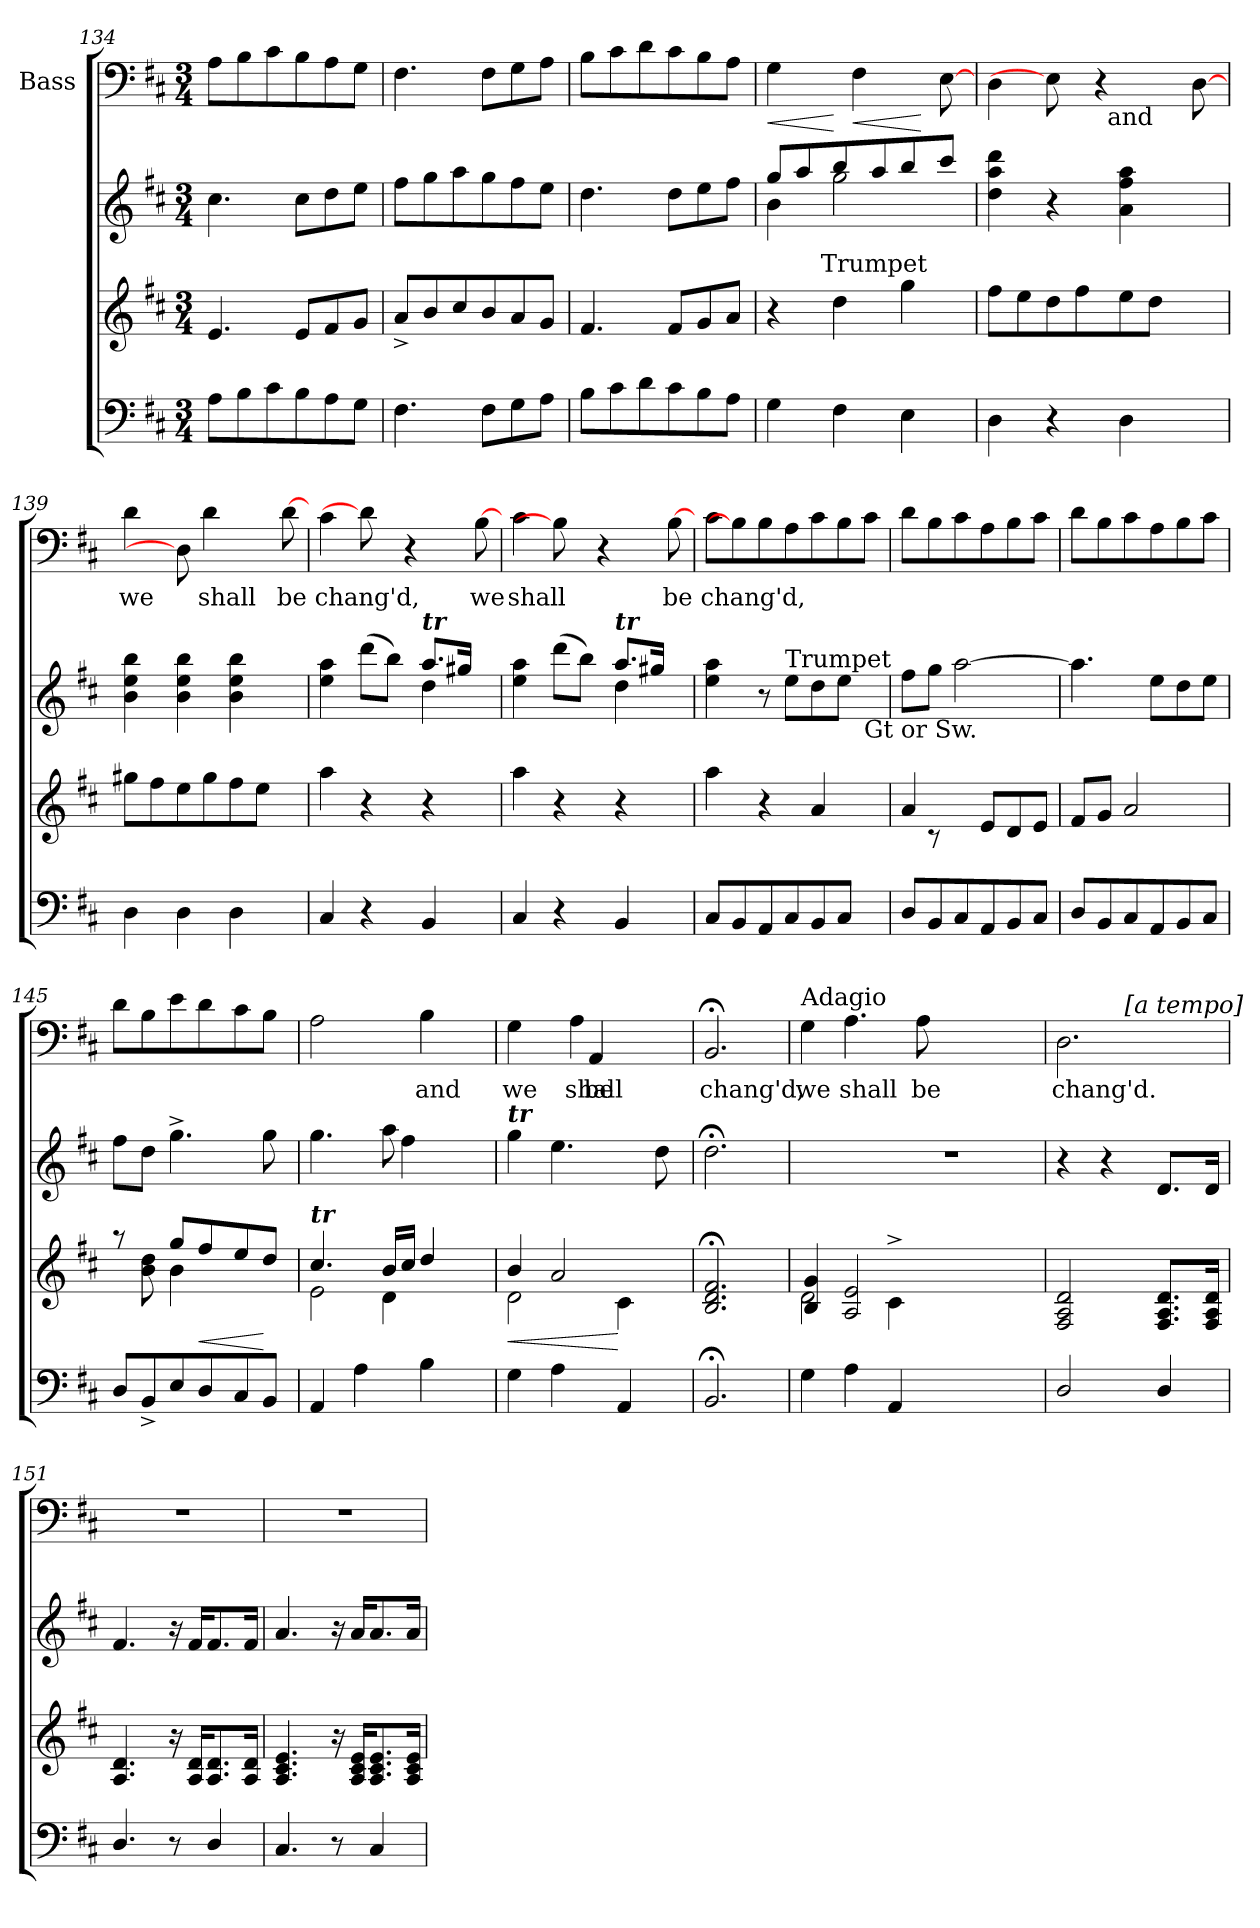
**kern	**kern	**dynam	**kern	**kern	**text	**dynam
*part4	*part3	*part3	*part2	*part1	*part1	*part1
*staff4	*staff3	*staff3	*staff2	*staff1	*staff1	*staff1
*	*	*	*	*I"Bass	*	*
!!LO:LB:g=z
*clefF4	*clefG2	*	*clefG2	*clefF4	*	*
*k[f#c#]	*k[f#c#]	*	*k[f#c#]	*k[f#c#]	*	*
*D:	*D:	*	*D:	*D:	*	*
*M3/4	*M3/4	*	*M3/4	*M3/4	*	*
=134	=134	=134	=134	=134	=134	=134
8A\L	4.e/	.	4.cc#\	8A\L	.	.
8B\	.	.	.	8B\	.	.
8c#\	.	.	.	8c#\	.	.
8B\	8e/L	.	8cc#\L	8B\	.	.
8A\	8f#/	.	8dd\	8A\	.	.
8G\J	8g/J	.	8ee\J	8G\J	.	.
=135!	=135!	=135!	=135!	=135!	=135!	=135!
4.F#\	8a^</L	.	8ff#\L	4.F#\	.	.
.	8b/	.	8gg\	.	.	.
.	8cc#/	.	8aa\	.	.	.
8F#\L	8b/	.	8gg\	8F#\L	.	.
8G\	8a/	.	8ff#\	8G\	.	.
8A\J	8g/J	.	8ee\J	8A\J	.	.
=136!	=136!	=136!	=136!	=136!	=136!	=136!
8B\L	4.f#/	.	4.dd\	8B\L	.	.
8c#\	.	.	.	8c#\	.	.
8d\	.	.	.	8d\	.	.
8c#\	8f#/L	.	8dd\L	8c#\	.	.
8B\	8g/	.	8ee\	8B\	.	.
8A\J	8a/J	.	8ff#\J	8A\J	.	.
=137!	=137!	=137!	=137!	=137!	=137!	=137!
*	*	*	*^	*	*	*
!	!	!	!	!	!	!	!LO:HP:b
!	!	!	!	!	!	!	!LO:HP:n=1:b
*	*^	*	*	*	*	*	*
4G\	4r	8..ryy	.	4b\	8gg/L	4G\	.	< <
.	.	.	.	.	8aa/	.	.	.
!	!	!LO:TX:a:t=Trumpet	!	!	!	!	!	!
.	.	2ryy	.	.	.	.	.	.
4F#\	4dd\	.	.	2gg\	8bb/	16ryy	.	[
!	!	!	!	!	!	!	!	!LO:HP:b
.	.	.	.	.	.	4F#\	.	<
.	.	.	.	.	8aa/	.	.	.
4E\	4gg\	.	.	.	8bb/	.	.	.
.	.	.	.	.	.	16ryy	.	[
.	.	.	.	.	8ccc#/J	[8E\	.	.
.	.	32ryy	.	.	.	.	.	.
*	*	*	*	*v	*v	*	*	*
.	.	.	.	.	.	.	[
*	*v	*v	*	*	*	*	*
=138!	=138!	=138!	=138!	=138!	=138!	=138!
*	*	*	*	*^	*	*
4D\	8ff#\L	.	4dd\ 4aa\ 4ddd\	4D\	4...ryy	.	.
.	8ee\	.	.	.	.	.	.
4r	8dd\	.	4r	8E\]	.	.	.
.	8ff#\	.	.	16ryy	.	.	.
.	.	.	.	4r	.	.	.
!	!	!	!	!	!LO:TX:b:t=and	!	!
.	.	.	.	.	4ryy	.	.
4D\	8ee\	.	4a\ 4ff#\ 4aa\	.	.	.	.
.	8dd\J	.	.	.	.	.	.
.	.	.	.	16ryy	.	.	.
.	.	.	.	.	8ryy	.	.
8ryy	8ryy	.	8ryy	[8D\	.	.	.
.	.	.	.	.	32ryy	.	.
!!LO:LB:g=z
=139!	=139!	=139!	=139!	=139!	=139!	=139!	=139!
!	!	!	!	!	!	!LO:LY:b	!
*	*	*	*	*v	*v	*	*
4D\	8gg#X\L	.	4b\ 4ee\ 4bb\	4d\	we	.
.	8ff#\	.	.	.	.	.
4D\	8ee\	.	4b\ 4ee\ 4bb\	8D\]	.	.
!	!	!	!	!	!LO:LY:b	!
.	8gg#\	.	.	4d\	shall	.
4D\	8ff#\	.	4b\ 4ee\ 4bb\	.	.	.
.	8ee\J	.	.	8ryy	.	.
!	!	!	!	!	!LO:LY:b	!
8ryy	8ryy	.	8ryy	[8d\	be	.
=140!	=140!	=140!	=140!	=140!	=140!	=140!
*	*	*	*^	*	*	*
!	!	!	!	!	!	!LO:LY:b	!
4C#/	4aa\	.	4ee\ 4aa\	2ryy	4c#\	chang'd,	.
4r	4r	.	(>8ddd\L	.	8d\]	.	.
.	.	.	8bb\J)	.	16ryy	.	.
.	.	.	.	.	4r	.	.
!	!	!	!LO:TX:a:Bi:t=tr	!	!	!	!
4BB/	4ra	.	4dd\	8.aa/L	.	.	.
.	.	.	.	16gg#X/Jk	16ryy	.	.
!	!	!	!	!	!	!LO:LY:b	!
8ryy	8ryy	.	8ryy	8ryy	[8B\	we	.
=141!	=141!	=141!	=141!	=141!	=141!	=141!	=141!
!	!	!	!	!	!	!LO:LY:b	!
4C#/	4aa\	.	4ee\ 4aa\	2ryy	4c#\	shall	.
4r	4r	.	(>8ddd\L	.	8B\]	.	.
.	.	.	8bb\J)	.	16ryy	.	.
.	.	.	.	.	4r	.	.
!	!	!	!LO:TX:a:Bi:t=tr	!	!	!	!
4BB/	4r	.	4dd\	8.aa/L	.	.	.
.	.	.	.	16gg#X/Jk	16ryy	.	.
!	!	!	!	!	!	!LO:LY:b	!
8ryy	8ryy	.	8ryy	8ryy	[8B\	be	.
=142!	=142!	=142!	=142!	=142!	=142!	=142!	=142!
!	!	!	!	!	!	!LO:LY:b	!
*	*	*	*v	*v	*	*	*
8C#/L	4aa\	.	4ee\ 4aa\	8c#\L	chang'd,	.
8BB/	.	.	.	8B\]	.	.
8AA/	4r	.	8r	8B\	.	.
!	!	!	!LO:TX:a:t=Trumpet	!	!	!
8C#/	.	.	8ee\L	8A\	.	.
8BB/	4a/	.	8dd\	8c#\	.	.
8C#/J	.	.	8ee\J	8B\	.	.
!	!	!	!LO:TX:b:t=Gt or Sw.	!	!	!
8ryy	8ryy	.	8ryy	8c#\J	.	.
=143!	=143!	=143!	=143!	=143!	=143!	=143!
*	*^	*	*	*	*	*
8D/L	4a/	8ryy	.	8ff#\L	8d\L	.	.
8BB/	.	8rc	.	8gg\J	8B\	.	.
8C#/	2ryy	8ryy	.	[>2aa\	8c#\	.	.
8AA/	.	8e/L	.	.	8A\	.	.
8BB/	.	8d/	.	.	8B\	.	.
8C#/J	.	8e/J	.	.	8c#\J	.	.
*	*v	*v	*	*	*	*	*
!!LO:PB:g=z
=144!	=144!	=144!	=144!	=144!	=144!	=144!
8D/L	8f#/L	.	4.aa\]	8d\L	.	.
8BB/	8g/J	.	.	8B\	.	.
8C#/	2a/	.	.	8c#\	.	.
8AA/	.	.	8ee\L	8A\	.	.
8BB/	.	.	8dd\	8B\	.	.
8C#/J	.	.	8ee\J	8c#\J	.	.
=145!	=145!	=145!	=145!	=145!	=145!	=145!
*	*^	*	*	*	*	*
*	*	*^	*	*	*	*	*
8D/L	8raa	4ryy	4ryy	.	8ff#\L	8d\L	.	.
8BB^</	8b\ 8dd\	.	.	.	8dd\J	8B\	.	.
8E/	8ryy	4b\	8gg/L	.	4.gg^>\	8e\	.	.
!	!	!	!	!LO:HP:b	!	!	!	!
8D/	32ryy	.	8ff#/	<	.	8d\	.	.
.	4ryy	.	.	.	.	.	.	.
8C#/	.	4ryy	8ee/	.	.	8c#\	.	.
8BB/J	.	.	8dd/J	[	8gg\	8B\J	.	.
.	16.ryy	.	.	.	.	.	.	.
=146!	=146!	=146!	=146!	=146!	=146!	=146!	=146!	=146!
*	*	*	*	*	*^	*	*	*
!	!LO:TX:a:Bi:t=tr	!	!	!	!	!	!	!	!
4AA/	2e\	4.cc#/	4.ryy	.	4.gg\	4..ryy	2A\	.	.
4A\	.	.	.	.	.	.	.	.	.
.	.	16b/LL	4d\	.	8aa\	.	.	.	.
.	.	16cc#/JJ	.	.	.	4ff#\	.	.	.
!	!	!	!	!	!	!	!	!LO:LY:b	!
4B\	4ryy	4dd/	.	.	16ryy	.	4B\	and	.
.	.	.	.	.	8.ryy	.	.	.	.
.	.	.	8ryy	.	.	.	.	.	.
.	.	.	.	.	.	16ryy	.	.	.
*	*v	*v	*v	*	*	*	*	*	*
=147!	=147!	=147!	=147!	=147!	=147!	=147!	=147!
!	!	!	!LO:TX:a:Bi:t=tr	!	!	!	!
!	!	!LO:HP:b	!	!	!	!LO:LY:b	!
*	*^	*	*	*	*^	*	*
4G\	2d\	4b/	<	2ryy	4gg\	4G\	4.ryy	we	.
4A\	.	2a/	.	.	4.ee\	16ryy	.	.	.
!	!	!	!	!	!	!	!	!LO:LY:b	!
.	.	.	.	.	.	4A\	.	shall	.
!	!	!	!	!	!	!	!	!LO:LY:b	!
.	.	.	.	.	.	.	4AA/	be	.
4AA/	4c#\	.	[	4ryy	.	.	.	.	.
.	.	.	.	.	.	8ryy	.	.	.
.	.	.	.	.	8dd\	.	8ryy	.	.
.	.	.	.	.	.	16ryy	.	.	.
*	*v	*v	*	*	*	*v	*v	*	*
*	*	*	*v	*v	*	*	*
=148!	=148!	=148!	=148!	=148!	=148!	=148!
!	!	!	!	!	!LO:LY:b	!
2.BB;/	2.B/; 2.d/; 2.f#/;	.	2.dd;<\	2.BB;/	chang'd,	.
=149!	=149!	=149!	=149!	=149!	=149!	=149!
*	*^	*	*	*	*	*
!	!	!	!	!	!LO:TX:a:t=Adagio	!	!
!	!	!	!	!	!	!LO:LY:b	!
4G\	2d\	4B/ 4g/	.	2.ryy	4G\	we	.
!	!	!	!	!	!	!LO:LY:b	!
4A\	.	2A/ 2e/	.	.	4.A\	shall	.
4AA/	4c#^<\	.	.	.	.	.	.
!	!	!	!	!	!	!LO:LY:b	!
.	.	.	.	.	8A\	be	.
1ryy	1ryy	1ryy	.	1r	1ryy	.	.
!!LO:LB:g=z
=150!	=150!	=150!	=150!	=150!	=150!	=150!	=150!
!	!	!	!	!	!LO:TX:a:t=G	!	!
!	!	!	!	!	!	!LO:LY:b	!
*	*v	*v	*	*	*^	*	*
2D/	2F#/ 2A/ 2d/	.	4r	2.D\	4ryy	chang'd.	.
.	.	.	4r	.	16.ryy	.	.
!	!	!	!	!	!LO:TX:a:t=[a tempo]	!	!
.	.	.	.	.	4ryy	.	.
4D/	8.F#/ 8.A/ 8.d/L	.	8.d/L	.	.	.	.
.	.	.	.	.	8ryy	.	.
.	16F#/ 16A/ 16d/Jk	.	16d/Jk	.	.	.	.
.	.	.	.	.	32ryy	.	.
=151!	=151!	=151!	=151!	=151!	=151!	=151!	=151!
!	!	!	!	!LO:N:vis=1	!	!	!
*	*	*	*	*v	*v	*	*
4.D/	4.A/ 4.d/	.	4.f#/	2.r	.	.
8r	16ra	.	16ra	.	.	.
.	16A/ 16d/KL	.	16f#/KL	.	.	.
4D/	8.A/ 8.d/	.	8.f#/	.	.	.
.	16A/ 16d/Jk	.	16f#/Jk	.	.	.
=152!	=152!	=152!	=152!	=152!	=152!	=152!
!	!	!	!	!LO:N:vis=1	!	!
4.C#/	4.A/ 4.c#/ 4.e/	.	4.a/	2.r	.	.
8r	16ra	.	16ra	.	.	.
.	16A/ 16c#/ 16e/KL	.	16a/KL	.	.	.
4C#/	8.A/ 8.c#/ 8.e/	.	8.a/	.	.	.
.	16A/ 16c#/ 16e/Jk	.	16a/Jk	.	.	.
=!	=!	=!	=!	=!	=!	=!
*-	*-	*-	*-	*-	*-	*-
